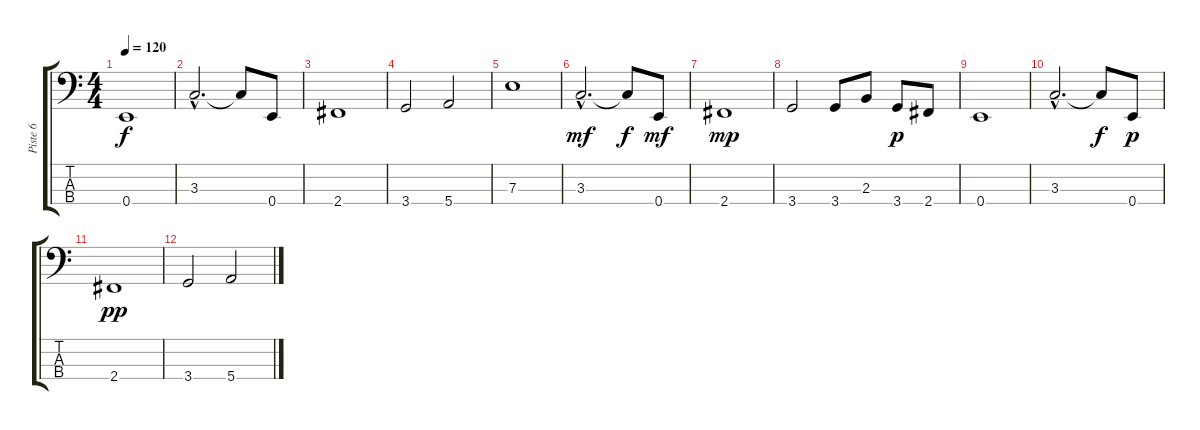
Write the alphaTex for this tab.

\track ("Piste 6" "Piste 6") {instrument electricbassfinger}
\staff {score tabs}
\tuning (G2 D2 A1 E1) {hide}
\ts (4 4)
\tempo 120
\clef f4
\ks c
0.4.1{dy f} |
3.3{hac}.2{d} 3.3{t}.8 0.4.8 |
2.4.1 |
3.4.2 5.4.2 |
\section ("" "")
7.3.1 |
3.3{hac}.2{d dy mf} 3.3{t}.8{dy f} 0.4.8{dy mf} |
2.4.1{dy mp} |
3.4.2 3.4.8 2.3.8 3.4.8{dy p} 2.4.8 |
0.4.1 |
3.3{hac}.2{d} 3.3{t}.8{dy f} 0.4.8{dy p} |
2.4.1{dy pp} |
3.4.2 5.4.2
